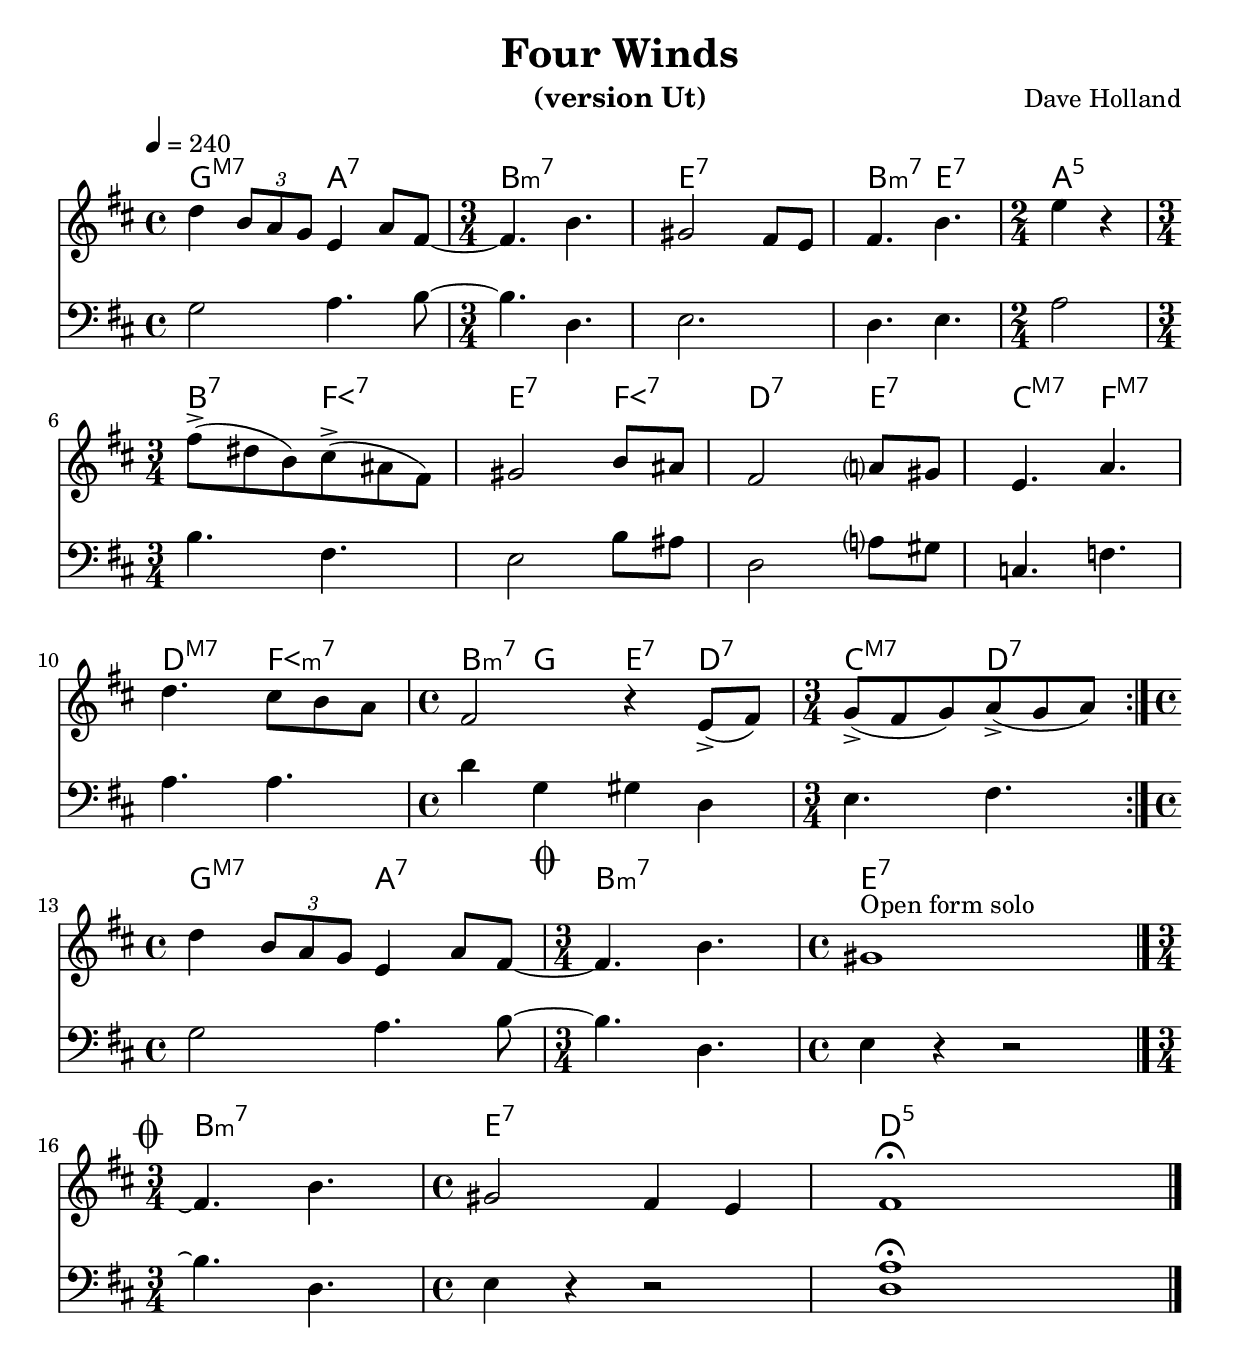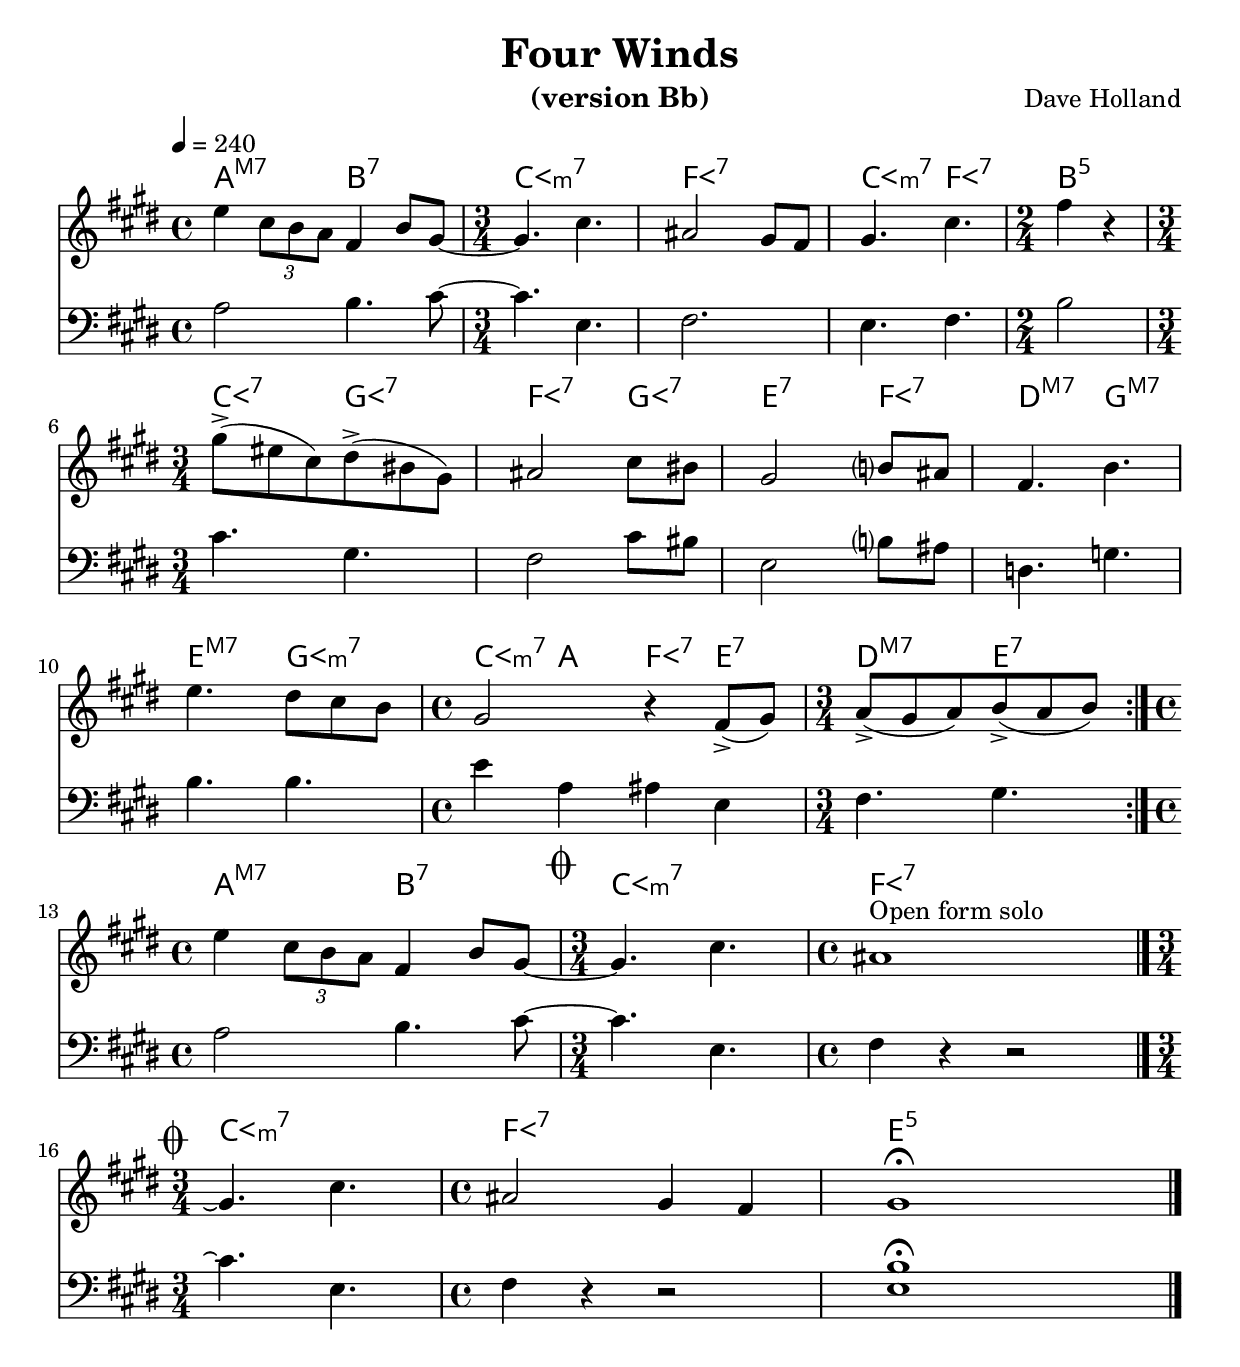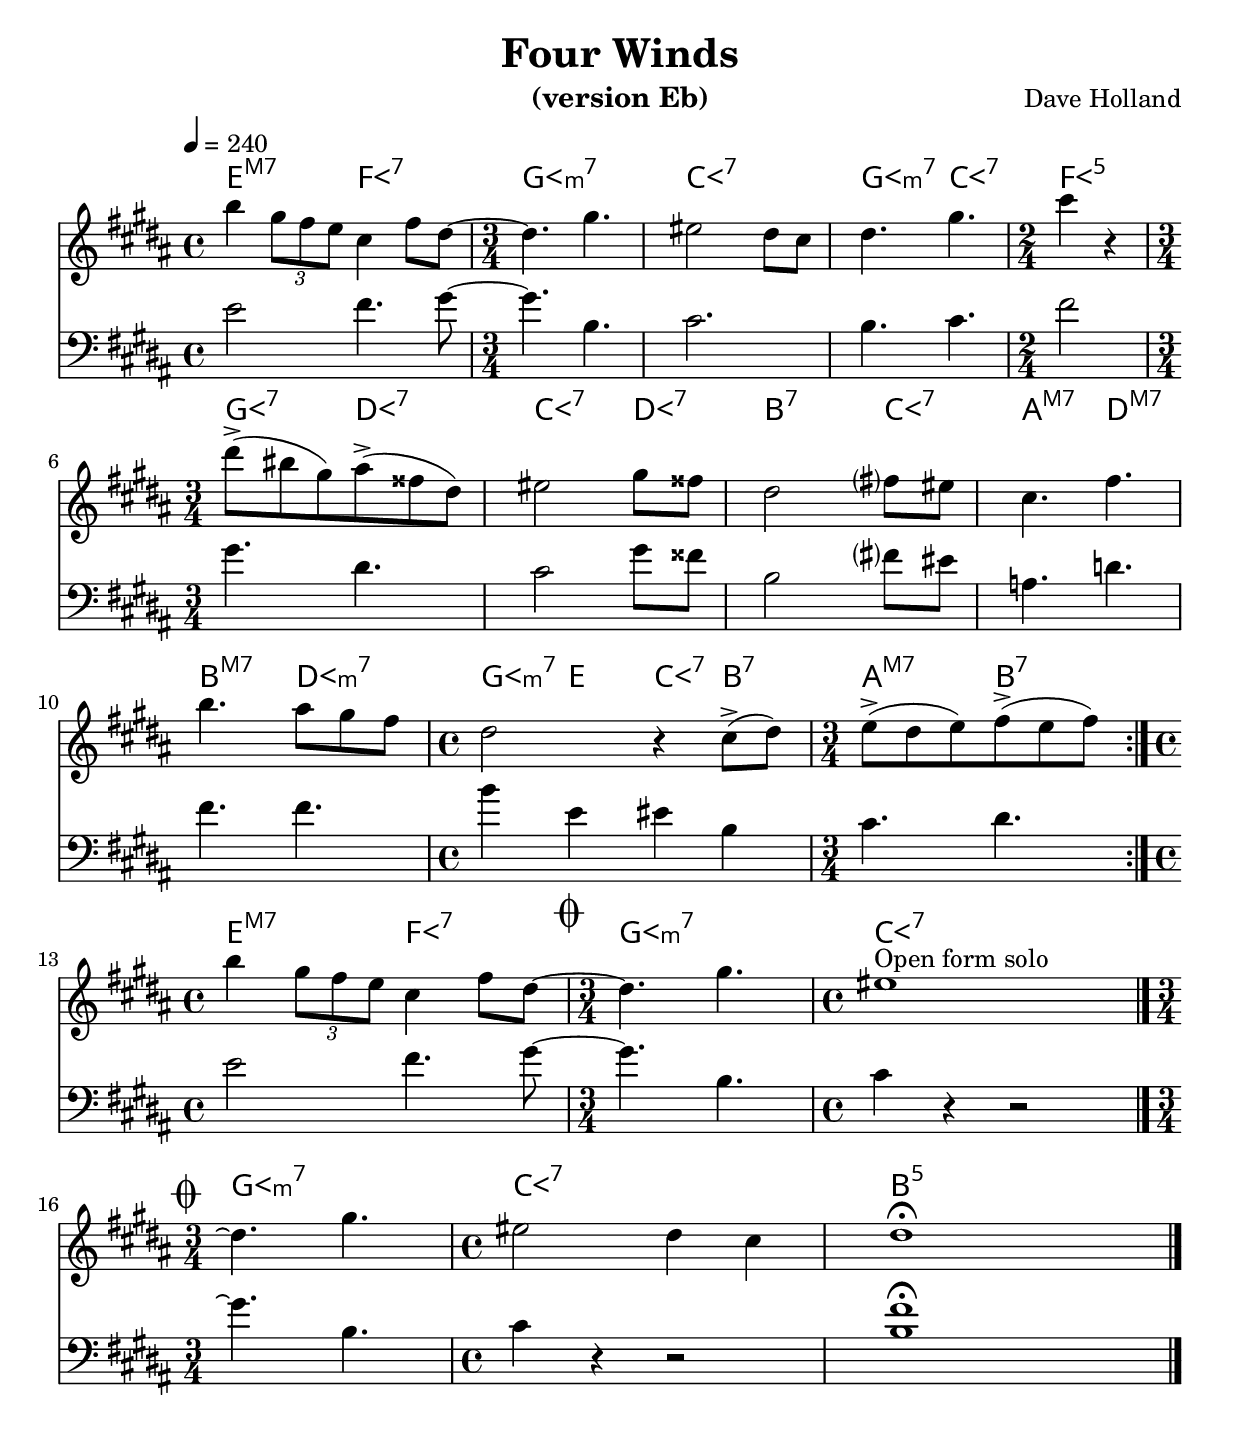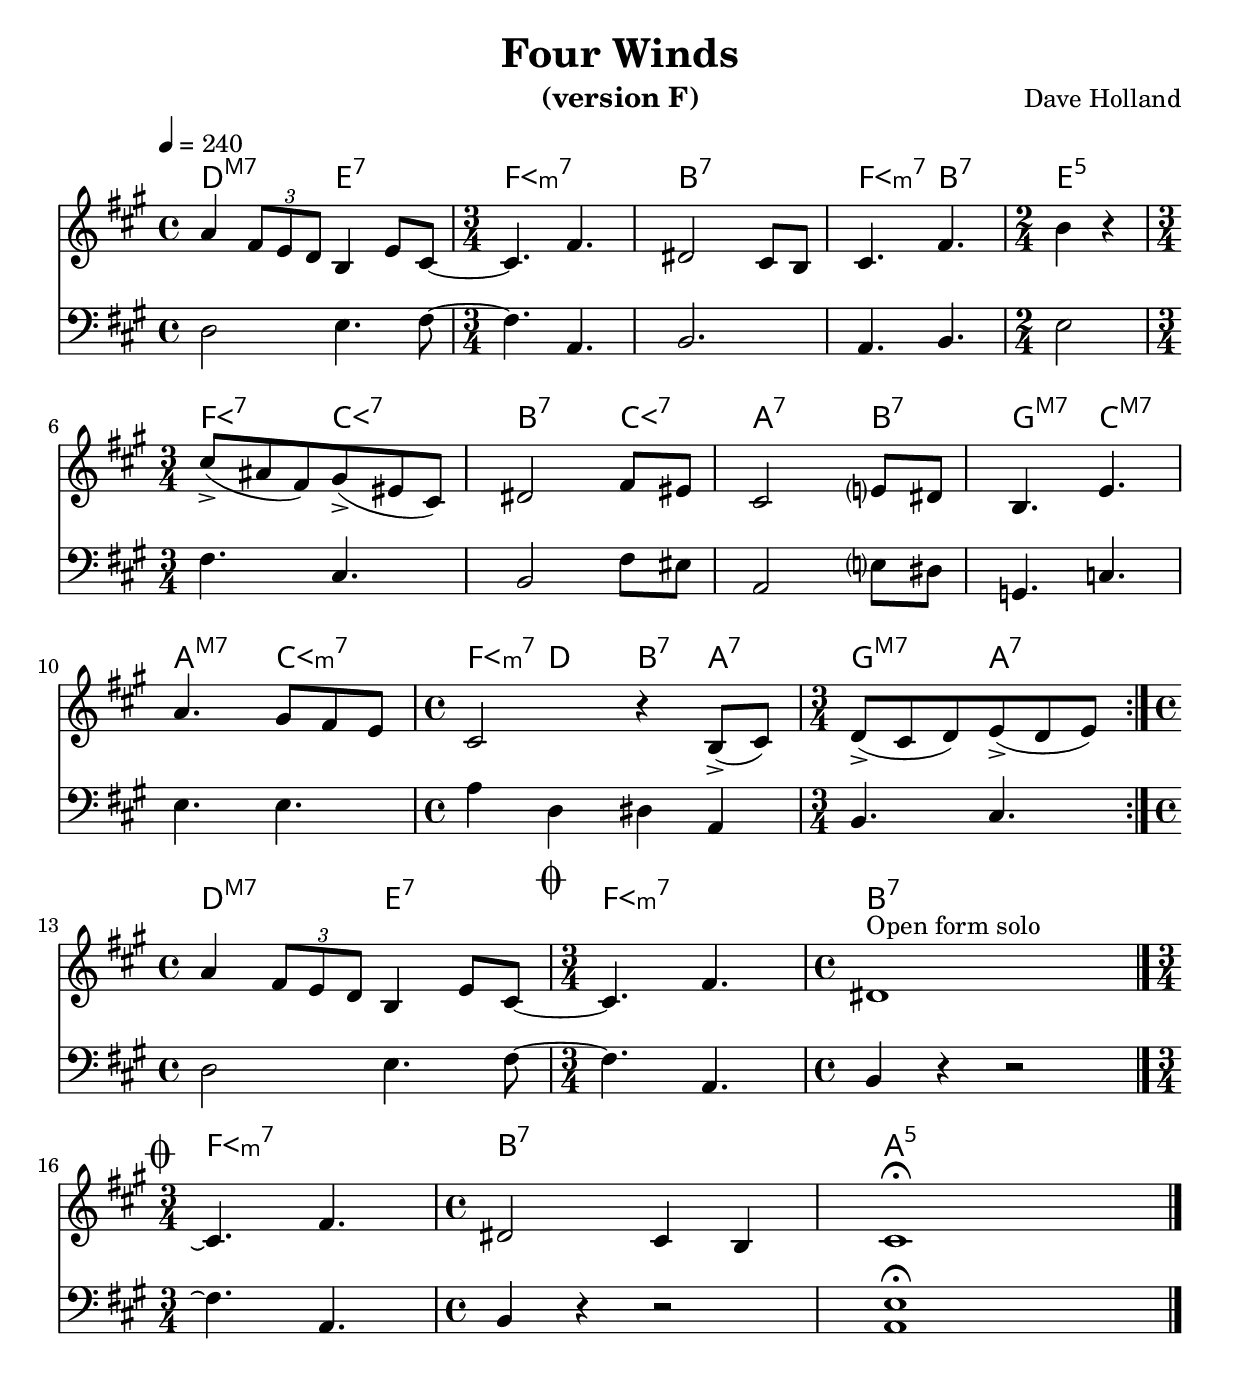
% Created on Mon Sep 20 15:23:38 CEST 2010
\version "2.22.0"

#(set-global-staff-size 22)
#(set-default-paper-size "a4")


\include "utils/AccordsJazzDefs.ly"

\paper { indent = 0\cm} 


\header {
	title = "Four Winds" 
 	composer = "Dave Holland"
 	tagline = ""

}


accords = \chords {
g2:maj7 a2:7
b2.:m7
e2.:7
b4.:m7 e:7
a2:5
b4.:7 fis4.:7
e2:7 fis4:7
d2:7 e4:7
c4.:maj7 f4.:maj7
d4.:maj7 fis4.:m7
b4:m7 g4:1 e4:7 d4:7
c4.:maj7 d4.:7
g2:maj7 a2:7
b2.:m7
e1:7
b2.:m7
e1:7
d1:5
}


sopran = \new Staff {
	\time 4/4
	\tempo 4 = 240 
	\set Staff.midiInstrument = "trumpet"
	\key d \major
	\clef treble
	\accidentalStyle modern-cautionary
	\relative c' { 	
 % Type notes here 
\compressEmptyMeasures
\repeat volta 2 {
d'4 \times 2/3 {b8 a g} e4 a8 fis8~
\time 3/4
4. b gis2 fis8 e
fis4. b \time 2/4 e4 r
\time 3/4
fis8(-> dis b) cis(-> ais fis)
gis2 b8 ais fis2 a8 gis
e4. a d cis8 b a 
\time 4/4
fis2 r4 e8(-> fis)
\time 3/4
g(-> fis g) a(-> g a)
}
\time 4/4
d4 \times 2/3 {b8 a g} e4 a8 fis8~
\time 3/4 \mark \markup { \musicglyph "scripts.coda" }
4. b
\time 4/4
gis1^"Open form solo"
\bar "|."

\break
\time 3/4 \mark \markup { \musicglyph "scripts.coda" }
fis4.\repeatTie b
\time 4/4
gis2 fis4 e fis1\fermata \bar "|."
	}
}

	
basse = \new Staff {
	\time 4/4
	\tempo 4 = 240 
	\set Staff.midiInstrument = "trumpet"
	\key d \major
	\clef bass
	\accidentalStyle modern-cautionary
	\relative c' { 	
 % Type notes here 
\compressEmptyMeasures
\repeat volta 2 {
g2 a4. b8~
\time 3/4
4. d, e2. d4. e
\time 2/4
a2
\break
\time 3/4
b4. fis e2 b'8 ais
d,2 a'8 gis c,4. f
\break
a a 
\time 4/4
d4 g, gis d
\time 3/4
e4. fis
}
\break
\time 4/4
g2 a4. b8~
\time 3/4 \mark \markup { \musicglyph "scripts.coda" }
4. d,
\time 4/4
e4 r r2
\bar "|."
\break
\time 3/4
b'4.\repeatTie d,
\time 4/4
e4 r r2 <d a'>1\fermata
\bar "|."
	}
}


theme = <<
\sopran
\basse
>>


\include "utils/books.ly"
